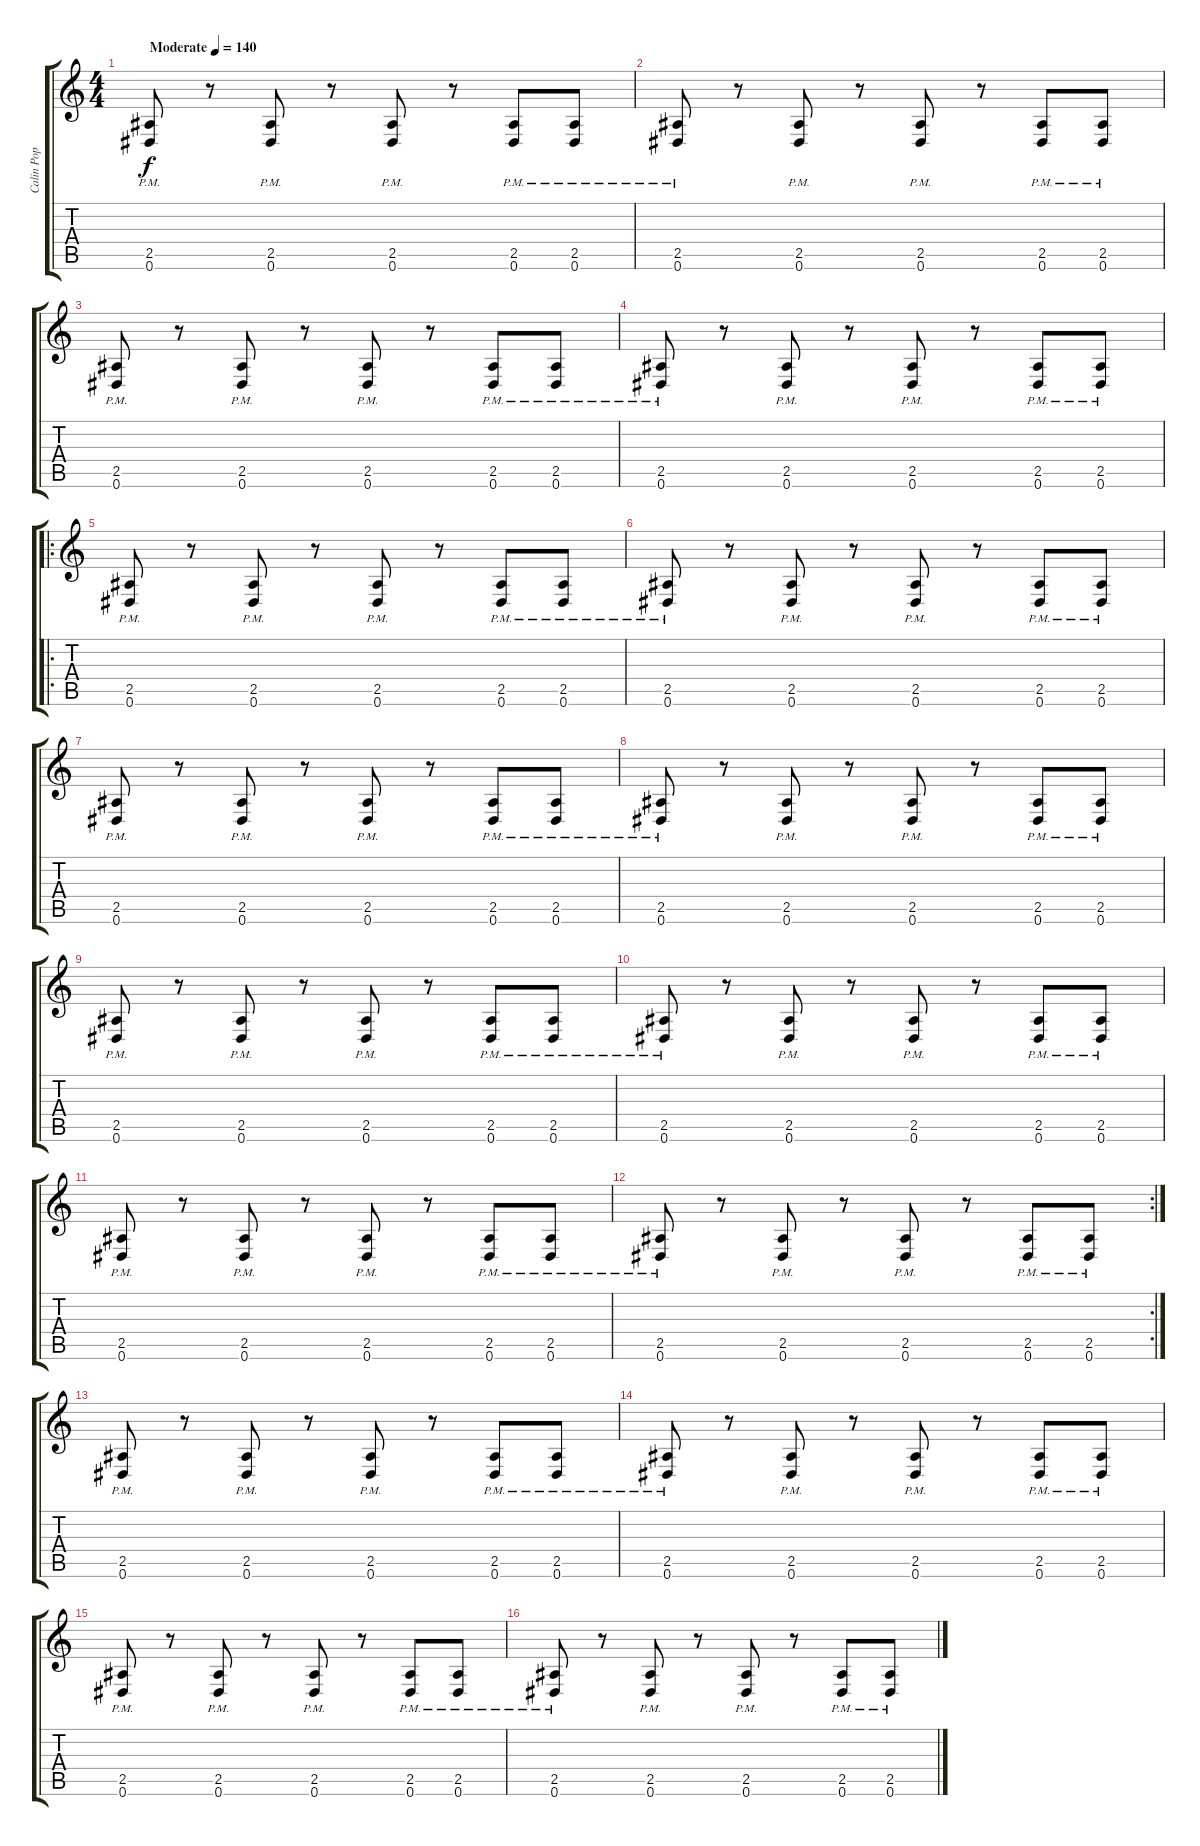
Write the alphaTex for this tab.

\track ("Calin Pop" "Calin Pop") {instrument distortionguitar}
\staff {score tabs}
\tuning (Eb4 Bb3 Gb3 Db3 Ab2 Eb2) {hide}
\ts (4 4)
\tempo (140 "Moderate")
\clef g2
\ks c
(2.5{pm} 0.6{pm}).8{dy f instrument distortionguitar} r.8 (2.5{pm} 0.6{pm}).8 r.8 (2.5{pm} 0.6{pm}).8 r.8 (2.5{pm} 0.6{pm}).8 (2.5{pm} 0.6{pm}).8 |
(2.5{pm} 0.6{pm}).8 r.8 (2.5{pm} 0.6{pm}).8 r.8 (2.5{pm} 0.6{pm}).8 r.8 (2.5{pm} 0.6{pm}).8 (2.5{pm} 0.6{pm}).8 |
(2.5{pm} 0.6{pm}).8 r.8 (2.5{pm} 0.6{pm}).8 r.8 (2.5{pm} 0.6{pm}).8 r.8 (2.5{pm} 0.6{pm}).8 (2.5{pm} 0.6{pm}).8 |
(2.5{pm} 0.6{pm}).8 r.8 (2.5{pm} 0.6{pm}).8 r.8 (2.5{pm} 0.6{pm}).8 r.8 (2.5{pm} 0.6{pm}).8 (2.5{pm} 0.6{pm}).8 |
\ro
(2.5{pm} 0.6{pm}).8 r.8 (2.5{pm} 0.6{pm}).8 r.8 (2.5{pm} 0.6{pm}).8 r.8 (2.5{pm} 0.6{pm}).8 (2.5{pm} 0.6{pm}).8 |
(2.5{pm} 0.6{pm}).8 r.8 (2.5{pm} 0.6{pm}).8 r.8 (2.5{pm} 0.6{pm}).8 r.8 (2.5{pm} 0.6{pm}).8 (2.5{pm} 0.6{pm}).8 |
(2.5{pm} 0.6{pm}).8 r.8 (2.5{pm} 0.6{pm}).8 r.8 (2.5{pm} 0.6{pm}).8 r.8 (2.5{pm} 0.6{pm}).8 (2.5{pm} 0.6{pm}).8 |
(2.5{pm} 0.6{pm}).8 r.8 (2.5{pm} 0.6{pm}).8 r.8 (2.5{pm} 0.6{pm}).8 r.8 (2.5{pm} 0.6{pm}).8 (2.5{pm} 0.6{pm}).8 |
(2.5{pm} 0.6{pm}).8 r.8 (2.5{pm} 0.6{pm}).8 r.8 (2.5{pm} 0.6{pm}).8 r.8 (2.5{pm} 0.6{pm}).8 (2.5{pm} 0.6{pm}).8 |
(2.5{pm} 0.6{pm}).8 r.8 (2.5{pm} 0.6{pm}).8 r.8 (2.5{pm} 0.6{pm}).8 r.8 (2.5{pm} 0.6{pm}).8 (2.5{pm} 0.6{pm}).8 |
(2.5{pm} 0.6{pm}).8 r.8 (2.5{pm} 0.6{pm}).8 r.8 (2.5{pm} 0.6{pm}).8 r.8 (2.5{pm} 0.6{pm}).8 (2.5{pm} 0.6{pm}).8 |
\rc 2
(2.5{pm} 0.6{pm}).8 r.8 (2.5{pm} 0.6{pm}).8 r.8 (2.5{pm} 0.6{pm}).8 r.8 (2.5{pm} 0.6{pm}).8 (2.5{pm} 0.6{pm}).8 |
(2.5{pm} 0.6{pm}).8 r.8 (2.5{pm} 0.6{pm}).8 r.8 (2.5{pm} 0.6{pm}).8 r.8 (2.5{pm} 0.6{pm}).8 (2.5{pm} 0.6{pm}).8 |
(2.5{pm} 0.6{pm}).8 r.8 (2.5{pm} 0.6{pm}).8 r.8 (2.5{pm} 0.6{pm}).8 r.8 (2.5{pm} 0.6{pm}).8 (2.5{pm} 0.6{pm}).8 |
(2.5{pm} 0.6{pm}).8 r.8 (2.5{pm} 0.6{pm}).8 r.8 (2.5{pm} 0.6{pm}).8 r.8 (2.5{pm} 0.6{pm}).8 (2.5{pm} 0.6{pm}).8 |
(2.5{pm} 0.6{pm}).8 r.8 (2.5{pm} 0.6{pm}).8 r.8 (2.5{pm} 0.6{pm}).8 r.8 (2.5{pm} 0.6{pm}).8 (2.5{pm} 0.6{pm}).8
